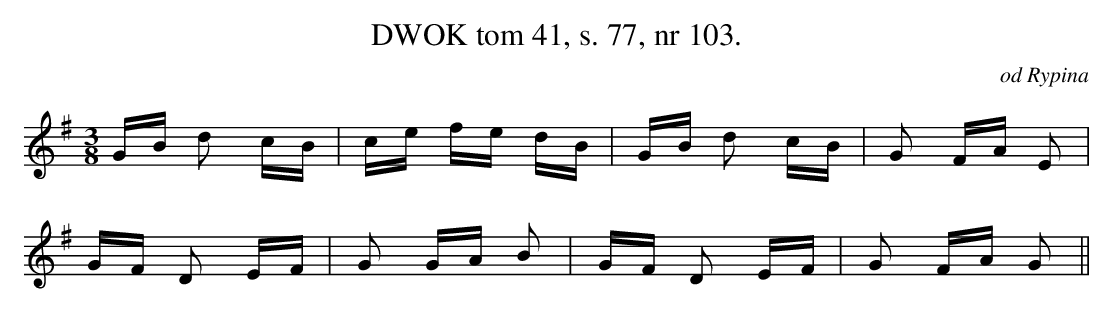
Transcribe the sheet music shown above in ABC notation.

X:1
T:DWOK tom 41, s. 77, nr 103.
O:od Rypina
L:1/16
M:3/8
K:G
GB d2 cB|ce fe dB|GB d2 cB|G2 FA E2|
GF D2 EF|G2 GA B2|GF D2 EF|G2 FA G2||
